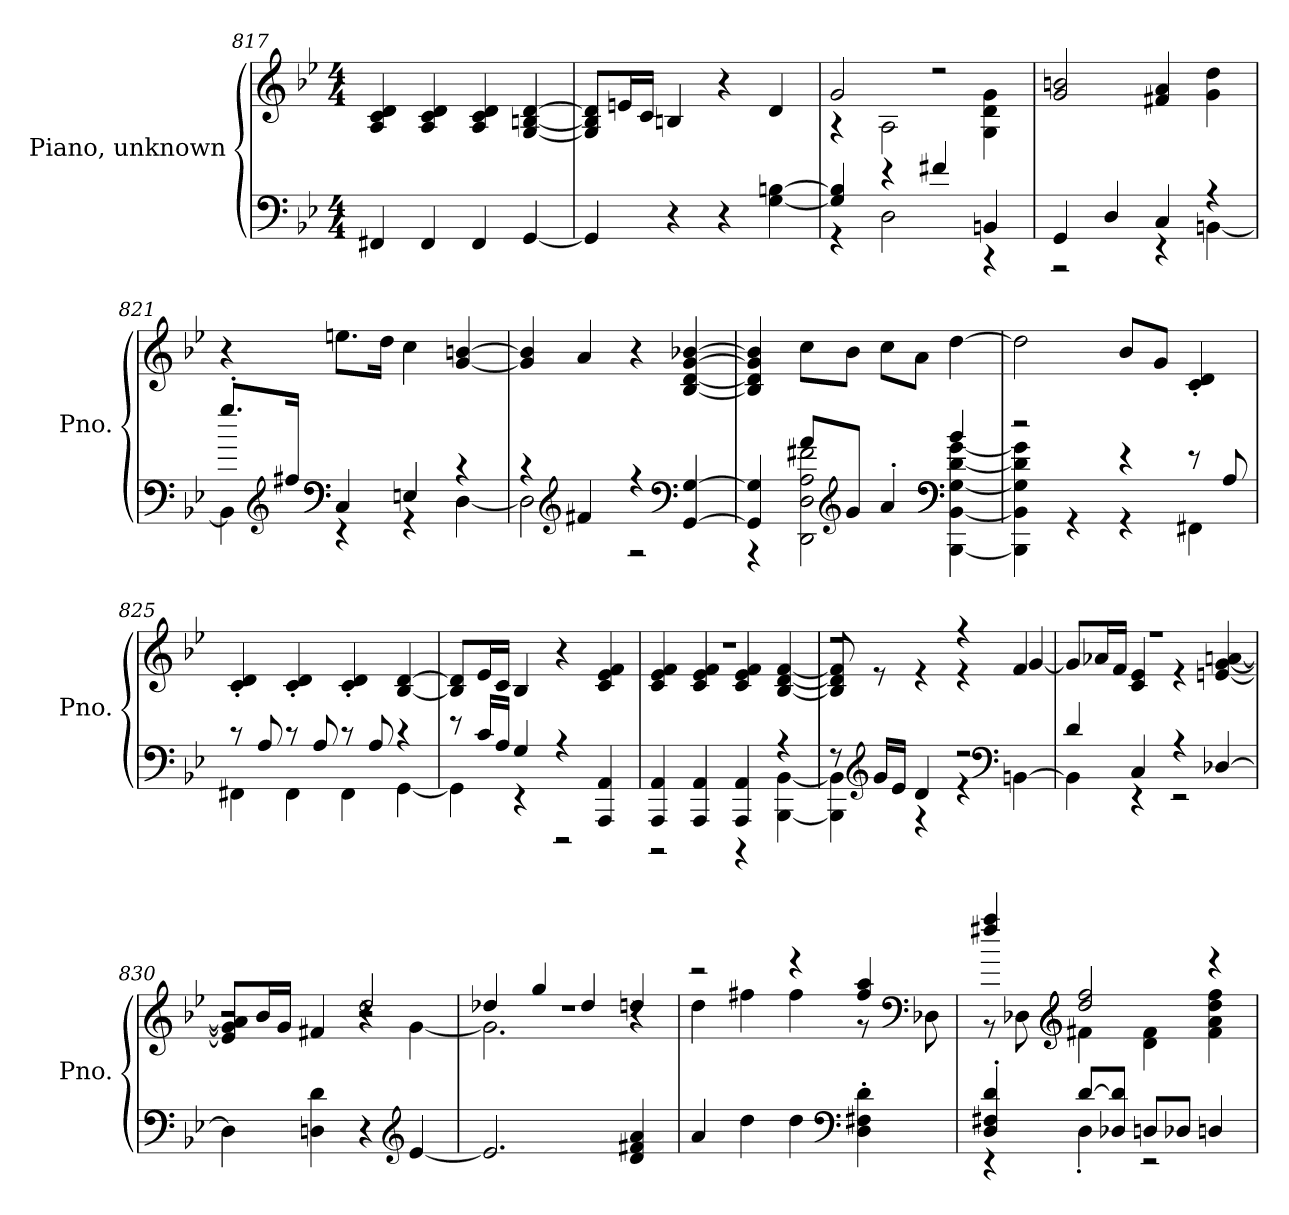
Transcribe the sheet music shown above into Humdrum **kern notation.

**kern	**kern
*part1	*part1
*staff2	*staff1
*I"Piano, unknown	*
*I'Pno.	*
!!LO:LB:g=z
*clefF4	*clefG2
*k[b-e-]	*k[b-e-]
*M4/4	*M4/4
=817	=817
4FF#X/	4A/ 4c/ 4d/
4FF#/	4A/ 4c/ 4d/
4FF#/	4A/ 4c/ 4d/
[4GG/	[4G/ [4Bn/ [4d/
=818	=818
4GG/]	8G/] 8B/] 8d/]L
.	16en/L
.	16c/JJ
4r	4Bn/
4r	4r
[4G\ [4Bn\	4d/
=819	=819
*^	*^
4G/] 4B/]	4r	2g/	4r
4r	2D\	.	2A\
4f#X/	.	2r	.
4BBn/	4r	.	4G\ 4d\ 4g\
*	*	*v	*v
=820	=820	=820
4GG/	2r	2g/ 2bn/
4D/	.	.
4C/	4r	4f#X/ 4a/
4r	[4BBn\	4g\ 4dd\
=821	=821	=821
8.gg'/L	4BB\]	4r
*clefG2	*	*
16ff#X/Jk	.	.
*clefF4	*	*
4C/	4r	8.een\L
.	.	16dd\Jk
4En/	4r	4cc\
4r	[4D\	[4g/ [4bn/
!!LO:LB:g=z
=822	=822	=822
4r	2D\]	4g/] 4b/]
*clefG2	*	*
4f#X/	.	4a/
4r	2r	4r
*clefF4	*	*
[4GG/ [4G/	.	[4B-/ [4d/ [4g/ [4b-X/
=823	=823	=823
4GG/] 4G/]	4r	4B-/] 4d/] 4g/] 4b-/]
8a/L	2DD\ 2D\ 2A\ 2f#X\	8cc\L
*clefG2	*	*
8g/J	.	8b-\J
4a'/	.	8cc\L
.	.	8a\J
*clefF4	*	*
4b-/	[4BBB-\ [4BB-\ [4G\ [4d\ [4g\	[4dd\
=824	=824	=824
2r	4BBB-\] 4BB-\] 4G\] 4d\] 4g\]	2dd\]
.	4r	.
4r	4r	8b-/L
.	.	8g/J
8r	4FF#X\	4c/' 4d/'
8A/	.	.
=825	=825	=825
8r	4FF#X\	4c/' 4d/'
8A/	.	.
8r	4FF#\	4c/' 4d/'
8A/	.	.
8r	4FF#\	4c/' 4d/'
8A/	.	.
4r	[4GG\	[4B-/ [4d/
=826	=826	=826
8r	4GG\]	8B-/] 8d/]L
16c/LL	.	16e-/L
16A/JJ	.	16c/JJ
4G/	4r	4B-/
4r	2r	4r
4AAA/ 4AA/	.	4c/ 4e-/ 4f/
!!LO:LB:g=z
=827	=827	=827
*	*	*^
4AAA/ 4AA/	2r	1r	4c/ 4e-/ 4f/
4AAA/ 4AA/	.	.	4c/ 4e-/ 4f/
4AAA/ 4AA/	4r	.	4c/ 4e-/ 4f/
4r	[4BBB-\ [4BB-\	.	[4B-/ [4d/ [4f/
=828	=828	=828	=828
8r	4BBB-\] 4BB-\]	2r	8B-/] 8d/] 8f/]
*clefG2	*	*	*
16g/LL	.	.	8r
16e-/JJ	.	.	.
4d/	4r	.	4r
2r	4r	4r	4r
*clefF4	*	*	*
.	[4BBn\	4f/	[4g/
=829	=829	=829	=829
4d/	4BB\]	1r	8g/L]
.	.	.	16a-X/L
.	.	.	16f/JJ
4C/	4r	.	4c/ 4e-/
4r	2r	.	4r
[4D-X/	.	.	[4en/ [4g/ [4an/
*v	*v	*	*
=830	=830	=830
*	*	*^
4D-\]	2r	2r	8e/] 8g/] 8a/]L
.	.	.	16b-/L
.	.	.	16g/JJ
4Dn\ 4d\	.	.	4f#X/
4r	2dd/	4r	2r
*clefG2	*	*	*
[4e-/	.	[4g\	.
!!LO:LB:g=z	!!	!!
=831	=831	=831	=831
2.e-/]	1r	2.g\]	4dd-X/
.	.	.	4gg/
.	.	.	4dd-/
4d/ 4f#X/ 4a/	.	4r	4ddn/
*	*	*v	*v
=832	=832	=832
4a/	2r	4dd\
4dd\	.	4ff#X\
4dd\	4r	4ff#\
*clefF4	*	*
4D\' 4F#X\' 4d\'	4ff#/ 4aa/	8r
*	*clefF4	*
.	.	8D-X\
=833	=833	=833
*^	*	*
4D/' 4F#X/' 4d/'	4r	4ff#X/ 4aa/	8r
.	.	.	8D-X\
*	*	*clefG2	*
[8d/L	4D'\	2dd/ 2ff#/	4f#X\
8D-X/ 8d/]J	.	.	.
8Dn/L	2r	.	4d\ 4f#\
8D-X/J	.	.	.
4Dn/	.	4r	4f#\ 4a\ 4dd\ 4ff#\
*v	*v	*	*
*	*v	*v
=	=
*-	*-
